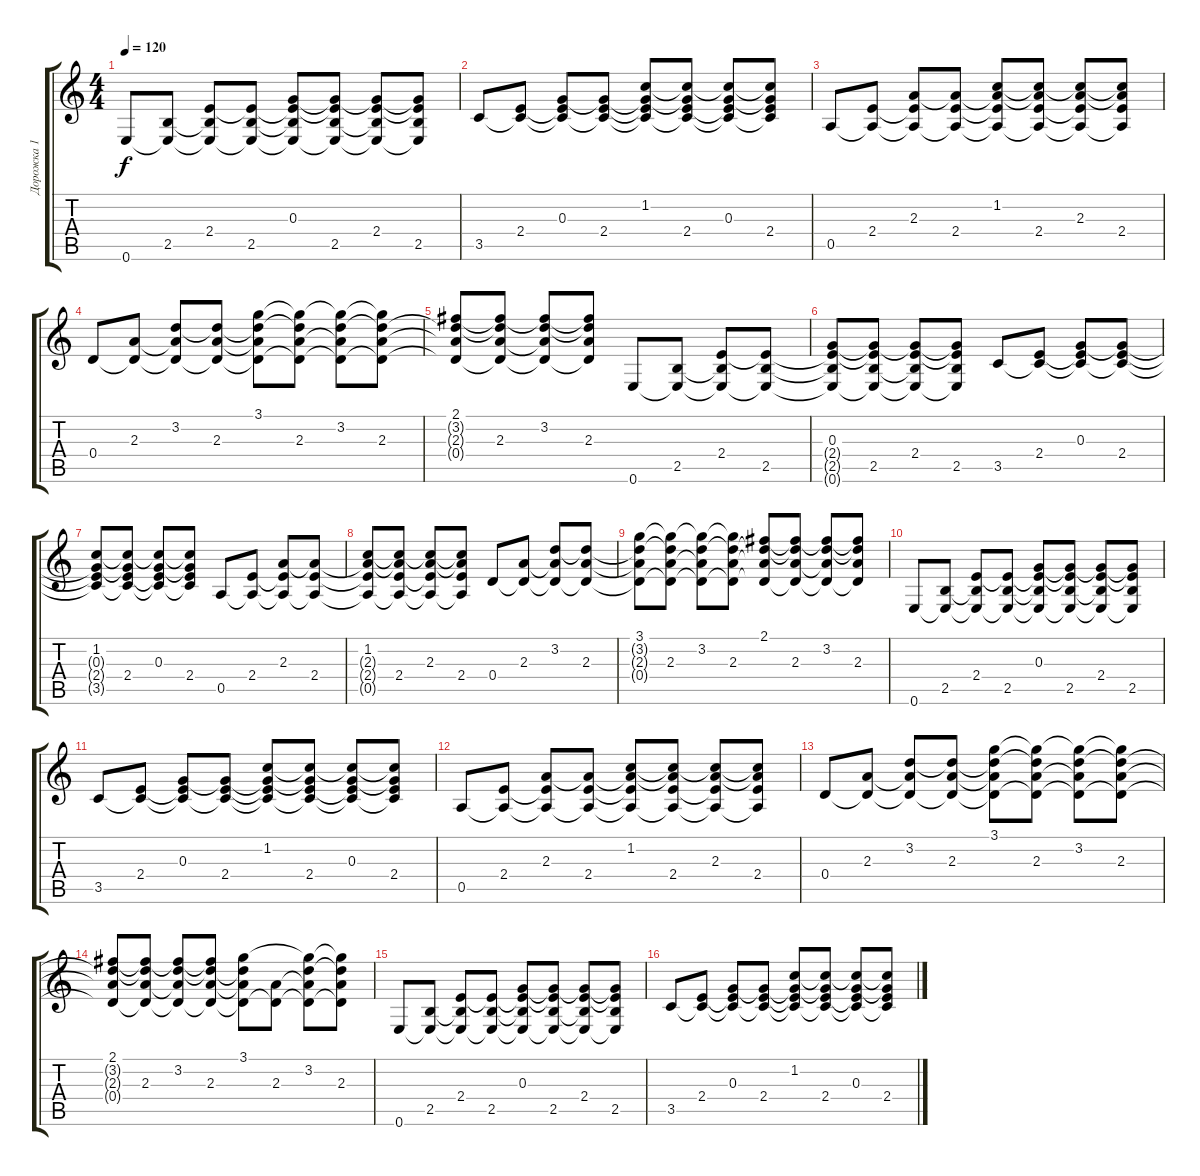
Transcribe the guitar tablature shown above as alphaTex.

\track ("Дорожка 1" "Дорожка 1") {instrument acousticguitarsteel}
\staff {score tabs}
\tuning (E4 B3 G3 D3 A2 E2) {hide}
\ts (4 4)
\tempo 120
\clef g2
\ks c
0.6.8{dy f} (2.5 0.6{t}).8 (2.4 2.5{t} 0.6{t}).8 (2.4{t} 2.5 0.6{t}).8 (0.3 2.4{t} 2.5{t} 0.6{t}).8 (0.3{t} 2.4{t} 2.5 0.6{t}).8 (0.3{t} 2.4 2.5{t} 0.6{t}).8 (0.3{t} 2.4{t} 2.5 0.6{t}).8 |
3.5.8 (2.4 3.5{t}).8 (0.3 2.4{t} 3.5{t}).8 (0.3{t} 2.4 3.5{t}).8 (1.2 0.3{t} 2.4{t} 3.5{t}).8 (1.2{t} 0.3{t} 2.4 3.5{t}).8 (1.2{t} 0.3 2.4{t} 3.5{t}).8 (1.2{t} 0.3{t} 2.4 3.5{t}).8 |
0.5.8 (2.4 0.5{t}).8 (2.3 2.4{t} 0.5{t}).8 (2.3{t} 2.4 0.5{t}).8 (1.2 2.3{t} 2.4{t} 0.5{t}).8 (1.2{t} 2.3{t} 2.4 0.5{t}).8 (1.2{t} 2.3 2.4{t} 0.5{t}).8 (1.2{t} 2.3{t} 2.4 0.5{t}).8 |
0.4.8 (2.3 0.4{t}).8 (3.2 2.3{t} 0.4{t}).8 (3.2{t} 2.3 0.4{t}).8 (3.1 3.2{t} 2.3{t} 0.4{t}).8 (3.1{t} 3.2{t} 2.3 0.4{t}).8 (3.1{t} 3.2 2.3{t} 0.4{t}).8 (3.1{t} 3.2{t} 2.3 0.4{t}).8 |
(2.1 3.2{t} 2.3{t} 0.4{t}).8 (2.1{t} 3.2{t} 2.3 0.4{t}).8 (2.1{t} 3.2 2.3{t} 0.4{t}).8 (2.1{t} 3.2{t} 2.3 0.4{t}).8 0.6.8 (2.5 0.6{t}).8 (2.4 2.5{t} 0.6{t}).8 (2.4{t} 2.5 0.6{t}).8 |
(0.3 2.4{t} 2.5{t} 0.6{t}).8 (0.3{t} 2.4{t} 2.5 0.6{t}).8 (0.3{t} 2.4 2.5{t} 0.6{t}).8 (0.3{t} 2.4{t} 2.5 0.6{t}).8 3.5.8 (2.4 3.5{t}).8 (0.3 2.4{t} 3.5{t}).8 (0.3{t} 2.4 3.5{t}).8 |
(1.2 0.3{t} 2.4{t} 3.5{t}).8 (1.2{t} 0.3{t} 2.4 3.5{t}).8 (1.2{t} 0.3 2.4{t} 3.5{t}).8 (1.2{t} 0.3{t} 2.4 3.5{t}).8 0.5.8 (2.4 0.5{t}).8 (2.3 2.4{t} 0.5{t}).8 (2.3{t} 2.4 0.5{t}).8 |
(1.2 2.3{t} 2.4{t} 0.5{t}).8 (1.2{t} 2.3{t} 2.4 0.5{t}).8 (1.2{t} 2.3 2.4{t} 0.5{t}).8 (1.2{t} 2.3{t} 2.4 0.5{t}).8 0.4.8 (2.3 0.4{t}).8 (3.2 2.3{t} 0.4{t}).8 (3.2{t} 2.3 0.4{t}).8 |
(3.1 3.2{t} 2.3{t} 0.4{t}).8 (3.1{t} 3.2{t} 2.3 0.4{t}).8 (3.1{t} 3.2 2.3{t} 0.4{t}).8 (3.1{t} 3.2{t} 2.3 0.4{t}).8 (2.1 3.2{t} 2.3{t} 0.4{t}).8 (2.1{t} 3.2{t} 2.3 0.4{t}).8 (2.1{t} 3.2 2.3{t} 0.4{t}).8 (2.1{t} 3.2{t} 2.3 0.4{t}).8 |
0.6.8 (2.5 0.6{t}).8 (2.4 2.5{t} 0.6{t}).8 (2.4{t} 2.5 0.6{t}).8 (0.3 2.4{t} 2.5{t} 0.6{t}).8 (0.3{t} 2.4{t} 2.5 0.6{t}).8 (0.3{t} 2.4 2.5{t} 0.6{t}).8 (0.3{t} 2.4{t} 2.5 0.6{t}).8 |
3.5.8 (2.4 3.5{t}).8 (0.3 2.4{t} 3.5{t}).8 (0.3{t} 2.4 3.5{t}).8 (1.2 0.3{t} 2.4{t} 3.5{t}).8 (1.2{t} 0.3{t} 2.4 3.5{t}).8 (1.2{t} 0.3 2.4{t} 3.5{t}).8 (1.2{t} 0.3{t} 2.4 3.5{t}).8 |
0.5.8 (2.4 0.5{t}).8 (2.3 2.4{t} 0.5{t}).8 (2.3{t} 2.4 0.5{t}).8 (1.2 2.3{t} 2.4{t} 0.5{t}).8 (1.2{t} 2.3{t} 2.4 0.5{t}).8 (1.2{t} 2.3 2.4{t} 0.5{t}).8 (1.2{t} 2.3{t} 2.4 0.5{t}).8 |
0.4.8 (2.3 0.4{t}).8 (3.2 2.3{t} 0.4{t}).8 (3.2{t} 2.3 0.4{t}).8 (3.1 3.2{t} 2.3{t} 0.4{t}).8 (3.1{t} 3.2{t} 2.3 0.4{t}).8 (3.1{t} 3.2 2.3{t} 0.4{t}).8 (3.1{t} 3.2{t} 2.3 0.4{t}).8 |
(2.1 3.2{t} 2.3{t} 0.4{t}).8 (2.1{t} 3.2{t} 2.3 0.4{t}).8 (2.1{t} 3.2 2.3{t} 0.4{t}).8 (2.1{t} 3.2{t} 2.3 0.4{t}).8 (3.1 3.2{t} 2.3{t} 0.4{t}).8 (2.3 0.4{t}).8 (3.1{t} 3.2 2.3{t} 0.4{t}).8 (3.1{t} 3.2{t} 2.3 0.4{t}).8 |
0.6.8 (2.5 0.6{t}).8 (2.4 2.5{t} 0.6{t}).8 (2.4{t} 2.5 0.6{t}).8 (0.3 2.4{t} 2.5{t} 0.6{t}).8 (0.3{t} 2.4{t} 2.5 0.6{t}).8 (0.3{t} 2.4 2.5{t} 0.6{t}).8 (0.3{t} 2.4{t} 2.5 0.6{t}).8 |
3.5.8 (2.4 3.5{t}).8 (0.3 2.4{t} 3.5{t}).8 (0.3{t} 2.4 3.5{t}).8 (1.2 0.3{t} 2.4{t} 3.5{t}).8 (1.2{t} 0.3{t} 2.4 3.5{t}).8 (1.2{t} 0.3 2.4{t} 3.5{t}).8 (1.2{t} 0.3{t} 2.4 3.5{t}).8
